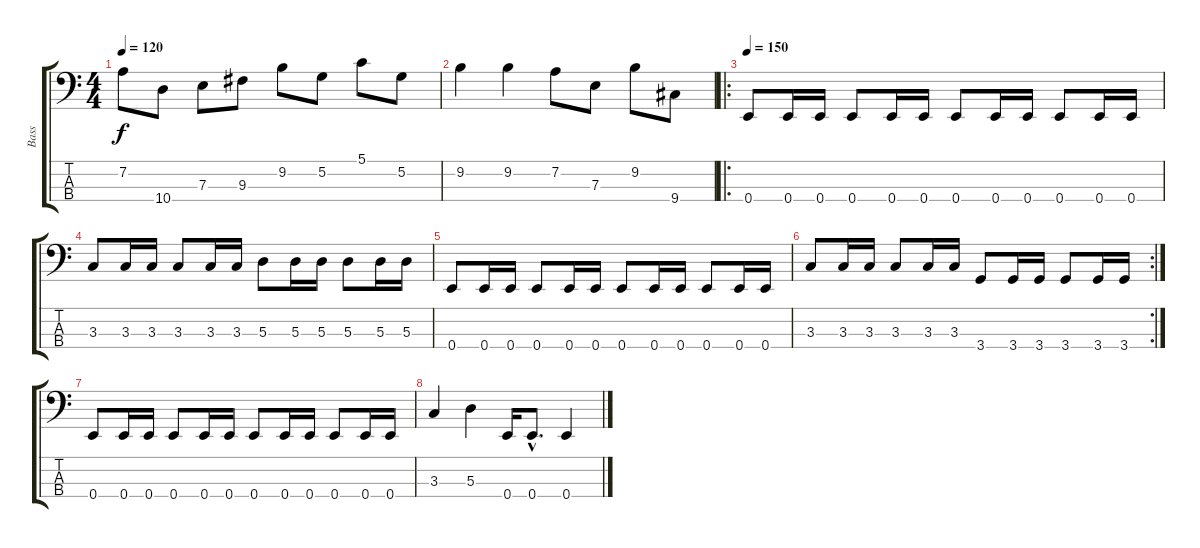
\track ("Bass" "Bass") {instrument electricbassfinger}
\staff {score tabs}
\tuning (G2 D2 A1 E1) {hide}
\ts (4 4)
\tempo 120
\clef f4
\ks c
7.2.8{dy f} 10.4.8 7.3.8 9.3.8 9.2.8 5.2.8 5.1.8 5.2.8 |
9.2.4 9.2.4 7.2.8 7.3.8 9.2.8 9.4.8 |
\ro
\tempo 150
0.4.8 0.4.16 0.4.16 0.4.8 0.4.16 0.4.16 0.4.8 0.4.16 0.4.16 0.4.8 0.4.16 0.4.16 |
3.3.8 3.3.16 3.3.16 3.3.8 3.3.16 3.3.16 5.3.8 5.3.16 5.3.16 5.3.8 5.3.16 5.3.16 |
0.4.8 0.4.16 0.4.16 0.4.8 0.4.16 0.4.16 0.4.8 0.4.16 0.4.16 0.4.8 0.4.16 0.4.16 |
\rc 2
3.3.8 3.3.16 3.3.16 3.3.8 3.3.16 3.3.16 3.4.8 3.4.16 3.4.16 3.4.8 3.4.16 3.4.16 |
0.4.8 0.4.16 0.4.16 0.4.8 0.4.16 0.4.16 0.4.8 0.4.16 0.4.16 0.4.8 0.4.16 0.4.16 |
3.3.4 5.3.4 0.4.16 0.4{hac}.8{d} 0.4.4
